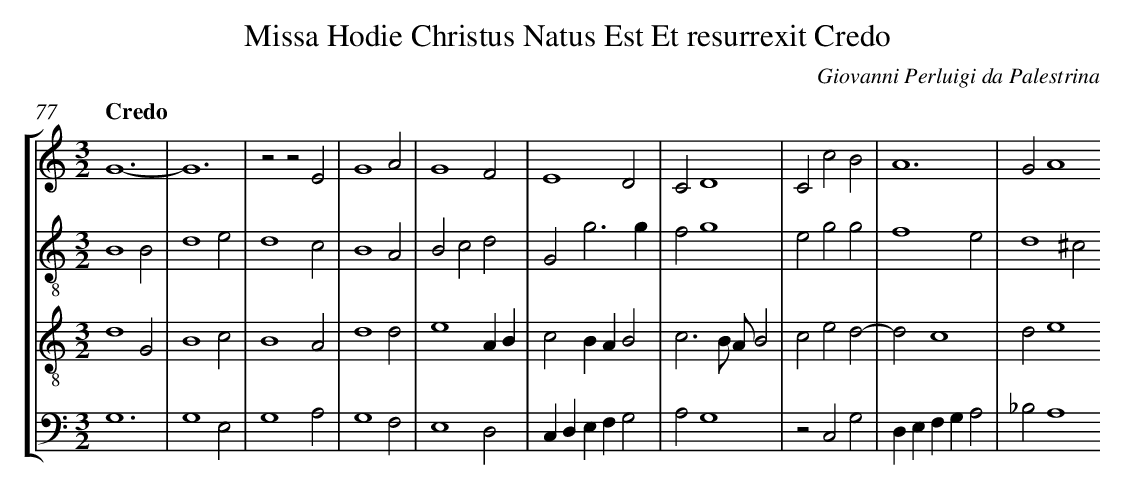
X:1
T: Missa Hodie Christus Natus Est Et resurrexit Credo
C: Giovanni Perluigi da Palestrina
L: 1/4
M: 3/2
Q: "Credo"
%%staves [1 2 3 4]
V: 1 clef=treble
V: 2 clef=treble-8
V: 3 clef=treble-8
V: 4 clef=bass
K: C
[V:1] G6- |
[V:2] B4B2 |
[V:3] d4G2 |
[V:4] G,6 |
[V:1] G6 |
[V:2] d4e2 |
[V:3] B4c2 |
[V:4] G,4E,2 |
[V:1] z2z2E2 |
[V:2] d4c2 |
[V:3] B4A2 |
[V:4] G,4A,2 |
[V:1] G4A2 |
[V:2] B4A2 |
[V:3] d4d2 |
[V:4] G,4F,2 |
[V:1] G4F2 |
[V:2] B2c2d2 |
[V:3] e4AB |
[V:4] E,4D,2 |
[V:1] E4D2 |
[V:2] G2g3g |
[V:3] c2BAB2 |
[V:4] C,D,E,F,G,2 |
[V:1] C2D4 |
[V:2] f2g4 |
[V:3] c3B/ A/B2 |
[V:4] A,2G,4 |
[V:1] C2c2B2 |
[V:2] e2g2g2 |
[V:3] c2e2d2- |
[V:4] z2C,2G,2 |
[V:1] A6 |
[V:2] f4e2 |
[V:3] d2c4 |
[V:4] D,E,F,G,A,2 |
[V:1] G2A4
[V:2] d4^c2
[V:3] d2e4
[V:4] _B,2A,4
